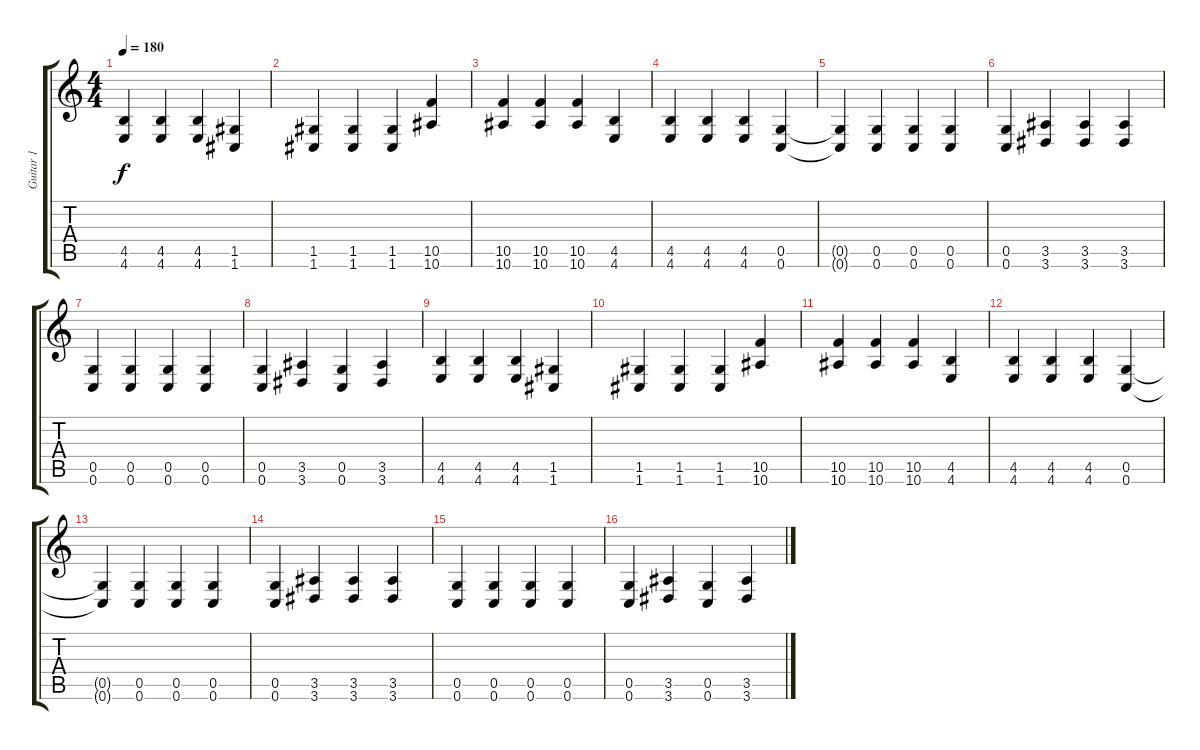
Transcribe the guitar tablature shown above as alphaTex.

\track ("Guitar 1" "Guitar 1") {instrument distortionguitar}
\staff {score tabs}
\tuning (D4 A3 F3 C3 G2 C2) {hide}
\ts (4 4)
\tempo 180
\clef g2
\ks c
(4.5 4.6).4{dy f} (4.5 4.6).4 (4.5 4.6).4 (1.5 1.6).4 |
(1.5 1.6).4 (1.5 1.6).4 (1.5 1.6).4 (10.5 10.6).4 |
(10.5 10.6).4 (10.5 10.6).4 (10.5 10.6).4 (4.5 4.6).4 |
(4.5 4.6).4 (4.5 4.6).4 (4.5 4.6).4 (0.5 0.6).4 |
(0.5{t} 0.6{t}).4 (0.5 0.6).4 (0.5 0.6).4 (0.5 0.6).4 |
(0.5 0.6).4 (3.5 3.6).4 (3.5 3.6).4 (3.5 3.6).4 |
(0.5 0.6).4 (0.5 0.6).4 (0.5 0.6).4 (0.5 0.6).4 |
(0.5 0.6).4 (3.5 3.6).4 (0.5 0.6).4 (3.5 3.6).4 |
(4.5 4.6).4 (4.5 4.6).4 (4.5 4.6).4 (1.5 1.6).4 |
(1.5 1.6).4 (1.5 1.6).4 (1.5 1.6).4 (10.5 10.6).4 |
(10.5 10.6).4 (10.5 10.6).4 (10.5 10.6).4 (4.5 4.6).4 |
(4.5 4.6).4 (4.5 4.6).4 (4.5 4.6).4 (0.5 0.6).4 |
(0.5{t} 0.6{t}).4 (0.5 0.6).4 (0.5 0.6).4 (0.5 0.6).4 |
(0.5 0.6).4 (3.5 3.6).4 (3.5 3.6).4 (3.5 3.6).4 |
(0.5 0.6).4 (0.5 0.6).4 (0.5 0.6).4 (0.5 0.6).4 |
(0.5 0.6).4 (3.5 3.6).4 (0.5 0.6).4 (3.5 3.6).4
